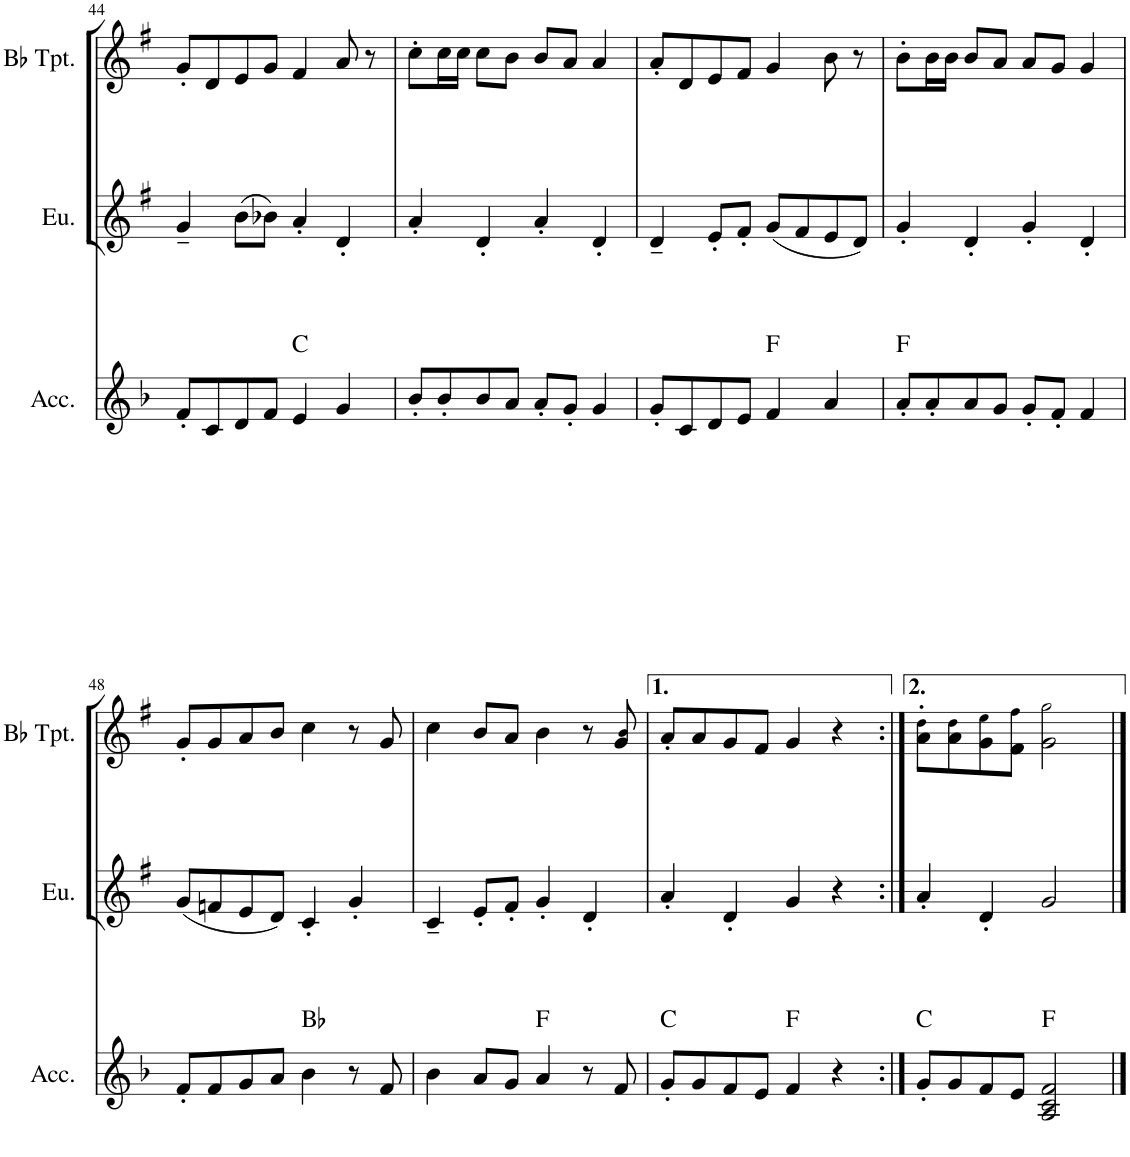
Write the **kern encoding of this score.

**kern	**harte	**kern	**kern
*part3	*part3	*part2	*part1
*staff3	*	*staff2	*staff1
*I"Accordion	*	*I"Euphonium	*I"Bb Trumpet
*I'Acc.	*	*I'Eu.	*I'Bb Tpt.
!!LO:PB:g=z
*clefG2	*	*clefG2	*clefG2
*	*	*Trd8c14	*Trd1c2
*k[b-]	*	*k[f#]	*k[f#]
*M4/4	*	*M4/4	*M4/4
=44	=44	=44	=44
8f'/L	.	4g~/	8g'/L
8c/	.	.	8d/
8d/	.	(8b\L	8e/
8f/J	.	8b-X\J)	8g/J
4e/	C:maj	4a'/	4f#/
4g/	.	4d'/	8a/
.	.	.	8r
=45	=45	=45	=45
8b-'/L	.	4a'/	8cc'\L
8b-'/	.	.	16cc\L
.	.	.	16cc\JJ
8b-/	.	4d'/	8cc\L
8a/J	.	.	8b\J
8a'/L	.	4a'/	8b/L
8g'/J	.	.	8a/J
4g/	.	4d'/	4a/
=46	=46	=46	=46
8g'/L	.	4d~/	8a'/L
8c/	.	.	8d/
8d/	.	8e'/L	8e/
8e/J	.	8f#'/J	8f#/J
4f/	F:maj	(8g/L	4g/
.	.	8f#/	.
4a/	.	8e/	8b\
.	.	8d/J)	8r
=47	=47	=47	=47
8a'/L	F:maj	4g'/	8b'\L
8a'/	.	.	16b\L
.	.	.	16b\JJ
8a/	.	4d'/	8b/L
8g/J	.	.	8a/J
8g'/L	.	4g'/	8a/L
8f'/J	.	.	8g/J
4f/	.	4d'/	4g/
!!LO:LB:g=z
=48	=48	=48	=48
8f'/L	.	(8g/L	8g'/L
8f/	.	8fn/	8g/
8g/	.	8e/	8a/
8a/J	.	8d/J)	8b/J
4b-\	Bb:maj	4c'/	4cc\
8r	.	4g'/	8r
8f/	.	.	8g/
=49	=49	=49	=49
4b-\	.	4c~/	4cc\
8a/L	.	8e'/L	8b/L
8g/J	.	8f#'/J	8a/J
4a/	F:maj	4g'/	4b\
8r	.	4d'/	8r
8f/	.	.	8g/ 8b!/
=50	=50	=50	=50
8g'/L	C:maj	4a'/	8a'/L
8g/	.	.	8a/
8f/	.	4d'/	8g/
8e/J	.	.	8f#/J
4f/	F:maj	4g/	4g/
4r	.	4r	4r
=51:|!	=51:|!	=51:|!	=51:|!
8g'/L	C:maj	4a'/	8a\' 8dd!\'L
8g/	.	.	8a\ 8dd!\
8f/	.	4d'/	8g\ 8ee!\
8e/J	.	.	8f#\ 8ff#!\J
2A/ 2c/ 2f/	F:maj	2g/	2g\ 2gg!\
==	==	==	==
*-	*-	*-	*-
